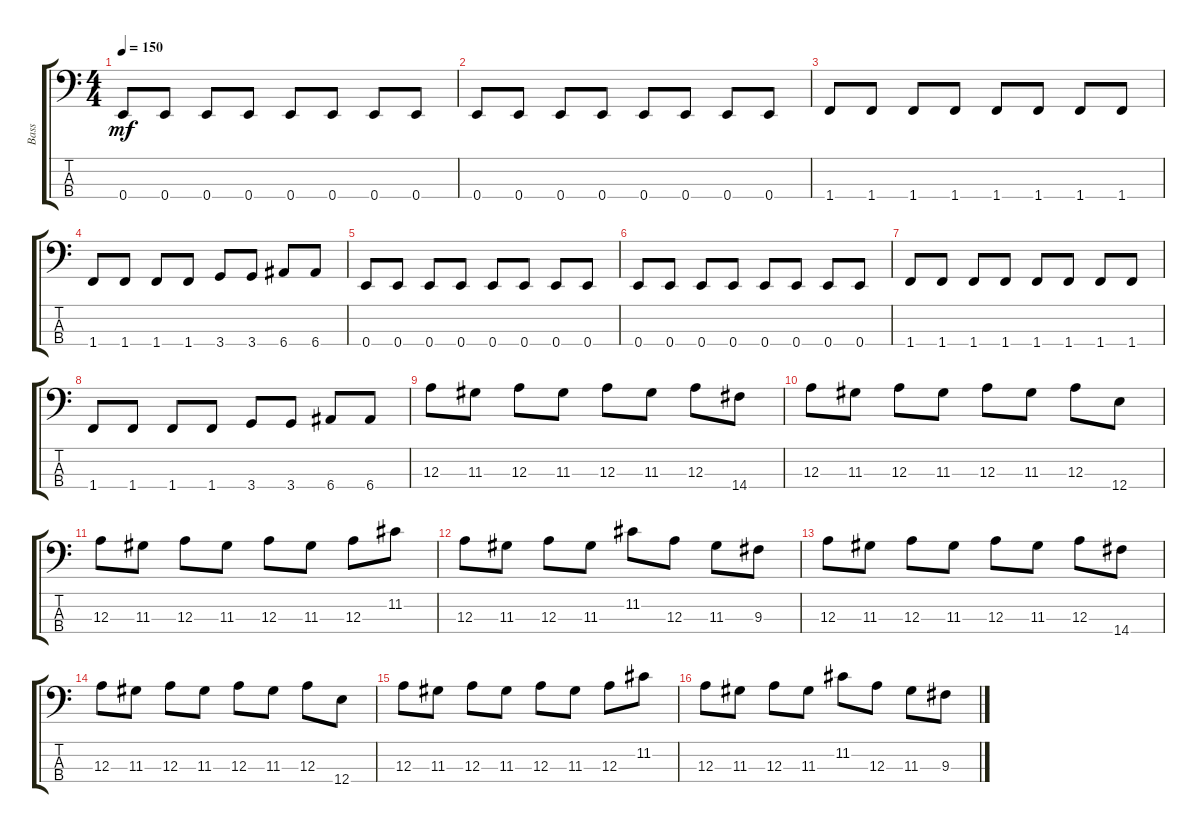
\track ("Bass" "Bass") {instrument electricbassfinger}
\staff {score tabs}
\tuning (G2 D2 A1 E1) {hide}
\ts (4 4)
\tempo 150
\clef f4
\ks c
0.4.8{dy mf} 0.4.8 0.4.8 0.4.8 0.4.8 0.4.8 0.4.8 0.4.8 |
0.4.8 0.4.8 0.4.8 0.4.8 0.4.8 0.4.8 0.4.8 0.4.8 |
1.4.8 1.4.8 1.4.8 1.4.8 1.4.8 1.4.8 1.4.8 1.4.8 |
1.4.8 1.4.8 1.4.8 1.4.8 3.4.8 3.4.8 6.4.8 6.4.8 |
0.4.8 0.4.8 0.4.8 0.4.8 0.4.8 0.4.8 0.4.8 0.4.8 |
0.4.8 0.4.8 0.4.8 0.4.8 0.4.8 0.4.8 0.4.8 0.4.8 |
1.4.8 1.4.8 1.4.8 1.4.8 1.4.8 1.4.8 1.4.8 1.4.8 |
1.4.8 1.4.8 1.4.8 1.4.8 3.4.8 3.4.8 6.4.8 6.4.8 |
12.3.8 11.3.8 12.3.8 11.3.8 12.3.8 11.3.8 12.3.8 14.4.8 |
12.3.8 11.3.8 12.3.8 11.3.8 12.3.8 11.3.8 12.3.8 12.4.8 |
12.3.8 11.3.8 12.3.8 11.3.8 12.3.8 11.3.8 12.3.8 11.2.8 |
12.3.8 11.3.8 12.3.8 11.3.8 11.2.8 12.3.8 11.3.8 9.3.8 |
12.3.8 11.3.8 12.3.8 11.3.8 12.3.8 11.3.8 12.3.8 14.4.8 |
12.3.8 11.3.8 12.3.8 11.3.8 12.3.8 11.3.8 12.3.8 12.4.8 |
12.3.8 11.3.8 12.3.8 11.3.8 12.3.8 11.3.8 12.3.8 11.2.8 |
12.3.8 11.3.8 12.3.8 11.3.8 11.2.8 12.3.8 11.3.8 9.3.8
